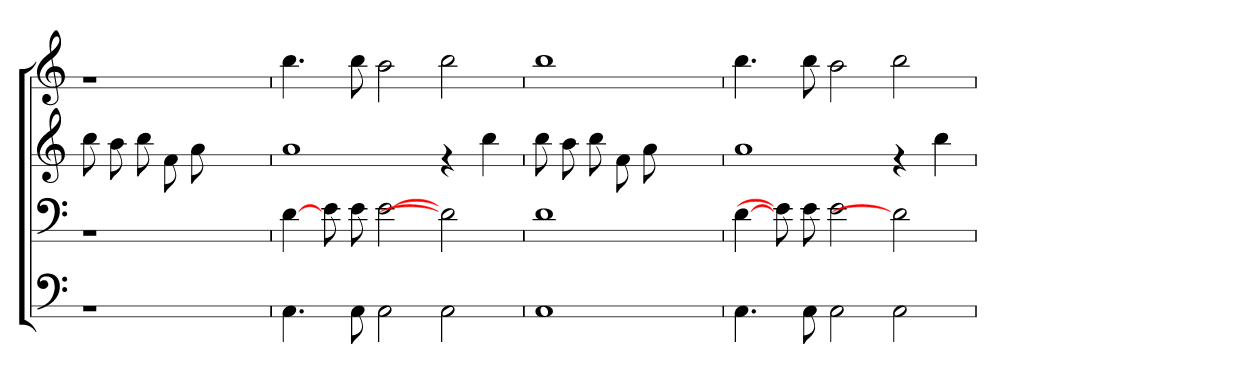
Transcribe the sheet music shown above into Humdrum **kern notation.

**kern	**kern	**kern	**kern
*part4	*part3	*part2	*part1
*staff4	*staff3	*staff2	*staff1
*stria2	*stria2	*stria2	*stria2
*clefF4	*clefF4	*clefG2	*clefG2
=1	=1	=1	=1
1r	1r	8cc	1r
.	.	8b	.
.	.	8cc	.
.	.	8f	.
.	.	8a	.
.	.	4.ryy	.
=2	=2	=2	=2
4.AA	[4E	1a	4.cc
.	8F	.	.
8AA	8F	.	8cc
2AA	[2F	.	2b
2AA	2E]	4r	2cc
.	.	4cc	.
=3	=3	=3	=3
1AA	1E	8cc	1cc
.	.	8b	.
.	.	8cc	.
.	.	8f	.
.	.	8a	.
.	.	4.ryy	.
=4	=4	=4	=4
4.AA	[4E	1a	4.cc
.	8F]	.	.
8AA	8F	.	8cc
2AA	2F	.	2b
2AA	2E]	4r	2cc
.	.	4cc	.
=	=	=	=
*-	*-	*-	*-
